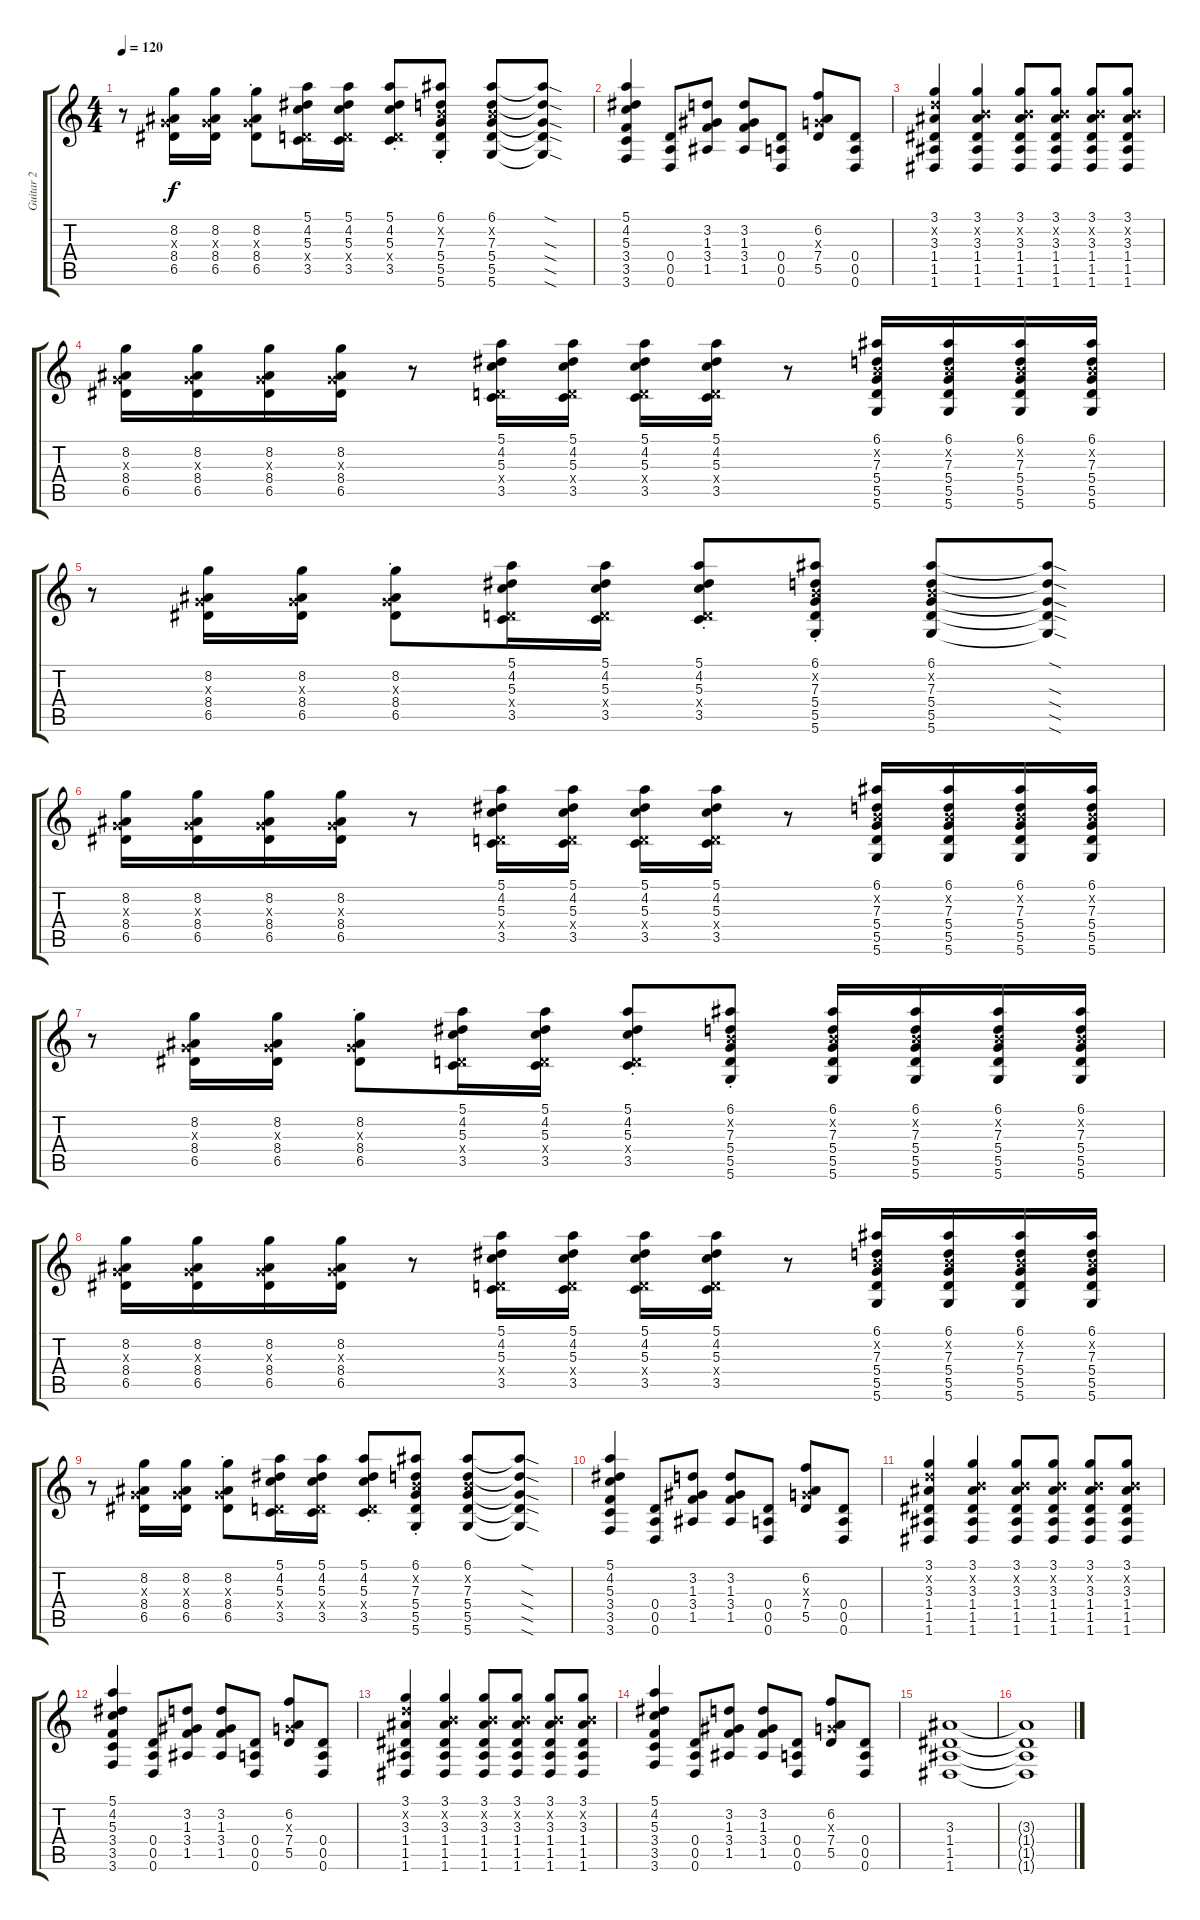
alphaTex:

\track ("Guitar 2" "Guitar 2") {instrument overdrivenguitar}
\staff {score tabs}
\tuning (E4 B3 G3 D3 A2 D2) {hide}
\ts (4 4)
\tempo 120
\clef g2
\ks c
r.8{dy f} (8.2 0.3{x} 8.4 6.5).16 (8.2 0.3{x} 8.4 6.5).16 (8.2{st} 0.3{x} 8.4{st} 6.5{st}).8 (5.1 4.2 5.3 0.4{x} 3.5).16 (5.1 4.2 5.3 0.4{x} 3.5).16 (5.1{st} 4.2{st} 5.3{st} 0.4{x} 3.5{st}).8 (6.1{st} 0.2{x} 7.3{st} 5.4{st} 5.5{st} 5.6{st}).8 (6.1 0.2{x} 7.3 5.4 5.5 5.6).8 (6.1{sod t} 7.3{sod t} 5.4{sod t} 5.5{sod t} 5.6{sod t}).8 |
(5.1 4.2 5.3 3.4 3.5 3.6).4 (0.4 0.5 0.6).8 (3.2 1.3 3.4 1.5).8 (3.2 1.3 3.4 1.5).8 (0.4 0.5 0.6).8 (6.2 0.3{x} 7.4 5.5).8 (0.4 0.5 0.6).8 |
(3.1 3.2{x} 3.3 1.4 1.5 1.6).4 (3.1 0.2{x} 3.3 1.4 1.5 1.6).4 (3.1 0.2{x} 3.3 1.4 1.5 1.6).8 (3.1 0.2{x} 3.3 1.4 1.5 1.6).8 (3.1 0.2{x} 3.3 1.4 1.5 1.6).8 (3.1 0.2{x} 3.3 1.4 1.5 1.6).8 |
(8.2 0.3{x} 8.4 6.5).16 (8.2 0.3{x} 8.4 6.5).16 (8.2 0.3{x} 8.4 6.5).16 (8.2 0.3{x} 8.4 6.5).16 r.8 (5.1 4.2 5.3 0.4{x} 3.5).16 (5.1 4.2 5.3 0.4{x} 3.5).16 (5.1 4.2 5.3 0.4{x} 3.5).16 (5.1 4.2 5.3 0.4{x} 3.5).16 r.8 (6.1 0.2{x} 7.3 5.4 5.5 5.6).16 (6.1 0.2{x} 7.3 5.4 5.5 5.6).16 (6.1 0.2{x} 7.3 5.4 5.5 5.6).16 (6.1 0.2{x} 7.3 5.4 5.5 5.6).16 |
r.8 (8.2 0.3{x} 8.4 6.5).16 (8.2 0.3{x} 8.4 6.5).16 (8.2{st} 0.3{x} 8.4{st} 6.5{st}).8 (5.1 4.2 5.3 0.4{x} 3.5).16 (5.1 4.2 5.3 0.4{x} 3.5).16 (5.1{st} 4.2{st} 5.3{st} 0.4{x} 3.5{st}).8 (6.1{st} 0.2{x} 7.3{st} 5.4{st} 5.5{st} 5.6{st}).8 (6.1 0.2{x} 7.3 5.4 5.5 5.6).8 (6.1{sod t} 7.3{sod t} 5.4{sod t} 5.5{sod t} 5.6{sod t}).8 |
(8.2 0.3{x} 8.4 6.5).16 (8.2 0.3{x} 8.4 6.5).16 (8.2 0.3{x} 8.4 6.5).16 (8.2 0.3{x} 8.4 6.5).16 r.8 (5.1 4.2 5.3 0.4{x} 3.5).16 (5.1 4.2 5.3 0.4{x} 3.5).16 (5.1 4.2 5.3 0.4{x} 3.5).16 (5.1 4.2 5.3 0.4{x} 3.5).16 r.8 (6.1 0.2{x} 7.3 5.4 5.5 5.6).16 (6.1 0.2{x} 7.3 5.4 5.5 5.6).16 (6.1 0.2{x} 7.3 5.4 5.5 5.6).16 (6.1 0.2{x} 7.3 5.4 5.5 5.6).16 |
r.8 (8.2 0.3{x} 8.4 6.5).16 (8.2 0.3{x} 8.4 6.5).16 (8.2{st} 0.3{x} 8.4{st} 6.5{st}).8 (5.1 4.2 5.3 0.4{x} 3.5).16 (5.1 4.2 5.3 0.4{x} 3.5).16 (5.1{st} 4.2{st} 5.3{st} 0.4{x} 3.5{st}).8 (6.1{st} 0.2{x} 7.3{st} 5.4{st} 5.5{st} 5.6{st}).8 (6.1 0.2{x} 7.3 5.4 5.5 5.6).16 (6.1 0.2{x} 7.3 5.4 5.5 5.6).16 (6.1 0.2{x} 7.3 5.4 5.5 5.6).16 (6.1 0.2{x} 7.3 5.4 5.5 5.6).16 |
(8.2 0.3{x} 8.4 6.5).16 (8.2 0.3{x} 8.4 6.5).16 (8.2 0.3{x} 8.4 6.5).16 (8.2 0.3{x} 8.4 6.5).16 r.8 (5.1 4.2 5.3 0.4{x} 3.5).16 (5.1 4.2 5.3 0.4{x} 3.5).16 (5.1 4.2 5.3 0.4{x} 3.5).16 (5.1 4.2 5.3 0.4{x} 3.5).16 r.8 (6.1 0.2{x} 7.3 5.4 5.5 5.6).16 (6.1 0.2{x} 7.3 5.4 5.5 5.6).16 (6.1 0.2{x} 7.3 5.4 5.5 5.6).16 (6.1 0.2{x} 7.3 5.4 5.5 5.6).16 |
r.8 (8.2 0.3{x} 8.4 6.5).16 (8.2 0.3{x} 8.4 6.5).16 (8.2{st} 0.3{x} 8.4{st} 6.5{st}).8 (5.1 4.2 5.3 0.4{x} 3.5).16 (5.1 4.2 5.3 0.4{x} 3.5).16 (5.1{st} 4.2{st} 5.3{st} 0.4{x} 3.5{st}).8 (6.1{st} 0.2{x} 7.3{st} 5.4{st} 5.5{st} 5.6{st}).8 (6.1 0.2{x} 7.3 5.4 5.5 5.6).8 (6.1{sod t} 7.3{sod t} 5.4{sod t} 5.5{sod t} 5.6{sod t}).8 |
(5.1 4.2 5.3 3.4 3.5 3.6).4 (0.4 0.5 0.6).8 (3.2 1.3 3.4 1.5).8 (3.2 1.3 3.4 1.5).8 (0.4 0.5 0.6).8 (6.2 0.3{x} 7.4 5.5).8 (0.4 0.5 0.6).8 |
(3.1 3.2{x} 3.3 1.4 1.5 1.6).4 (3.1 0.2{x} 3.3 1.4 1.5 1.6).4 (3.1 0.2{x} 3.3 1.4 1.5 1.6).8 (3.1 0.2{x} 3.3 1.4 1.5 1.6).8 (3.1 0.2{x} 3.3 1.4 1.5 1.6).8 (3.1 0.2{x} 3.3 1.4 1.5 1.6).8 |
(5.1 4.2 5.3 3.4 3.5 3.6).4 (0.4 0.5 0.6).8 (3.2 1.3 3.4 1.5).8 (3.2 1.3 3.4 1.5).8 (0.4 0.5 0.6).8 (6.2 0.3{x} 7.4 5.5).8 (0.4 0.5 0.6).8 |
(3.1 3.2{x} 3.3 1.4 1.5 1.6).4 (3.1 0.2{x} 3.3 1.4 1.5 1.6).4 (3.1 0.2{x} 3.3 1.4 1.5 1.6).8 (3.1 0.2{x} 3.3 1.4 1.5 1.6).8 (3.1 0.2{x} 3.3 1.4 1.5 1.6).8 (3.1 0.2{x} 3.3 1.4 1.5 1.6).8 |
(5.1 4.2 5.3 3.4 3.5 3.6).4 (0.4 0.5 0.6).8 (3.2 1.3 3.4 1.5).8 (3.2 1.3 3.4 1.5).8 (0.4 0.5 0.6).8 (6.2 0.3{x} 7.4 5.5).8 (0.4 0.5 0.6).8 |
(3.3 1.4 1.5 1.6).1 |
(3.3{t} 1.4{t} 1.5{t} 1.6{t}).1
